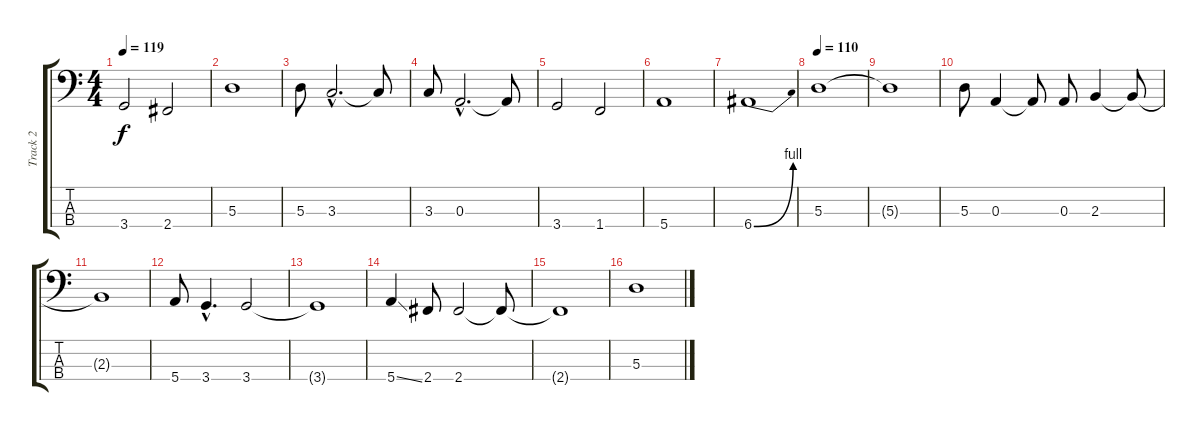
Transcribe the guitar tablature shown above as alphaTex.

\track ("Track 2" "Track 2") {instrument acousticbass}
\staff {score tabs}
\tuning (G2 D2 A1 E1) {hide}
\ts (4 4)
\tempo 119
\clef f4
\ks c
3.4.2{dy f} 2.4.2 |
5.3.1 |
5.3.8 3.3{hac}.2{d} 3.3{t}.8 |
3.3.8 0.3{hac}.2{d} 0.3{t}.8 |
3.4.2 1.4.2 |
5.4.1 |
6.4{be (bend 0 0 60 4)}.1 |
\tempo 110
5.3.1 |
5.3{t}.1 |
5.3.8 0.3.4 0.3{t}.8 0.3.8 2.3.4 2.3{t}.8 |
2.3{t}.1 |
5.4.8 3.4{hac}.4{d} 3.4.2 |
3.4{t}.1 |
5.4{ss}.4 2.4.8 2.4.2 2.4{t}.8 |
2.4{t}.1 |
5.3.1
